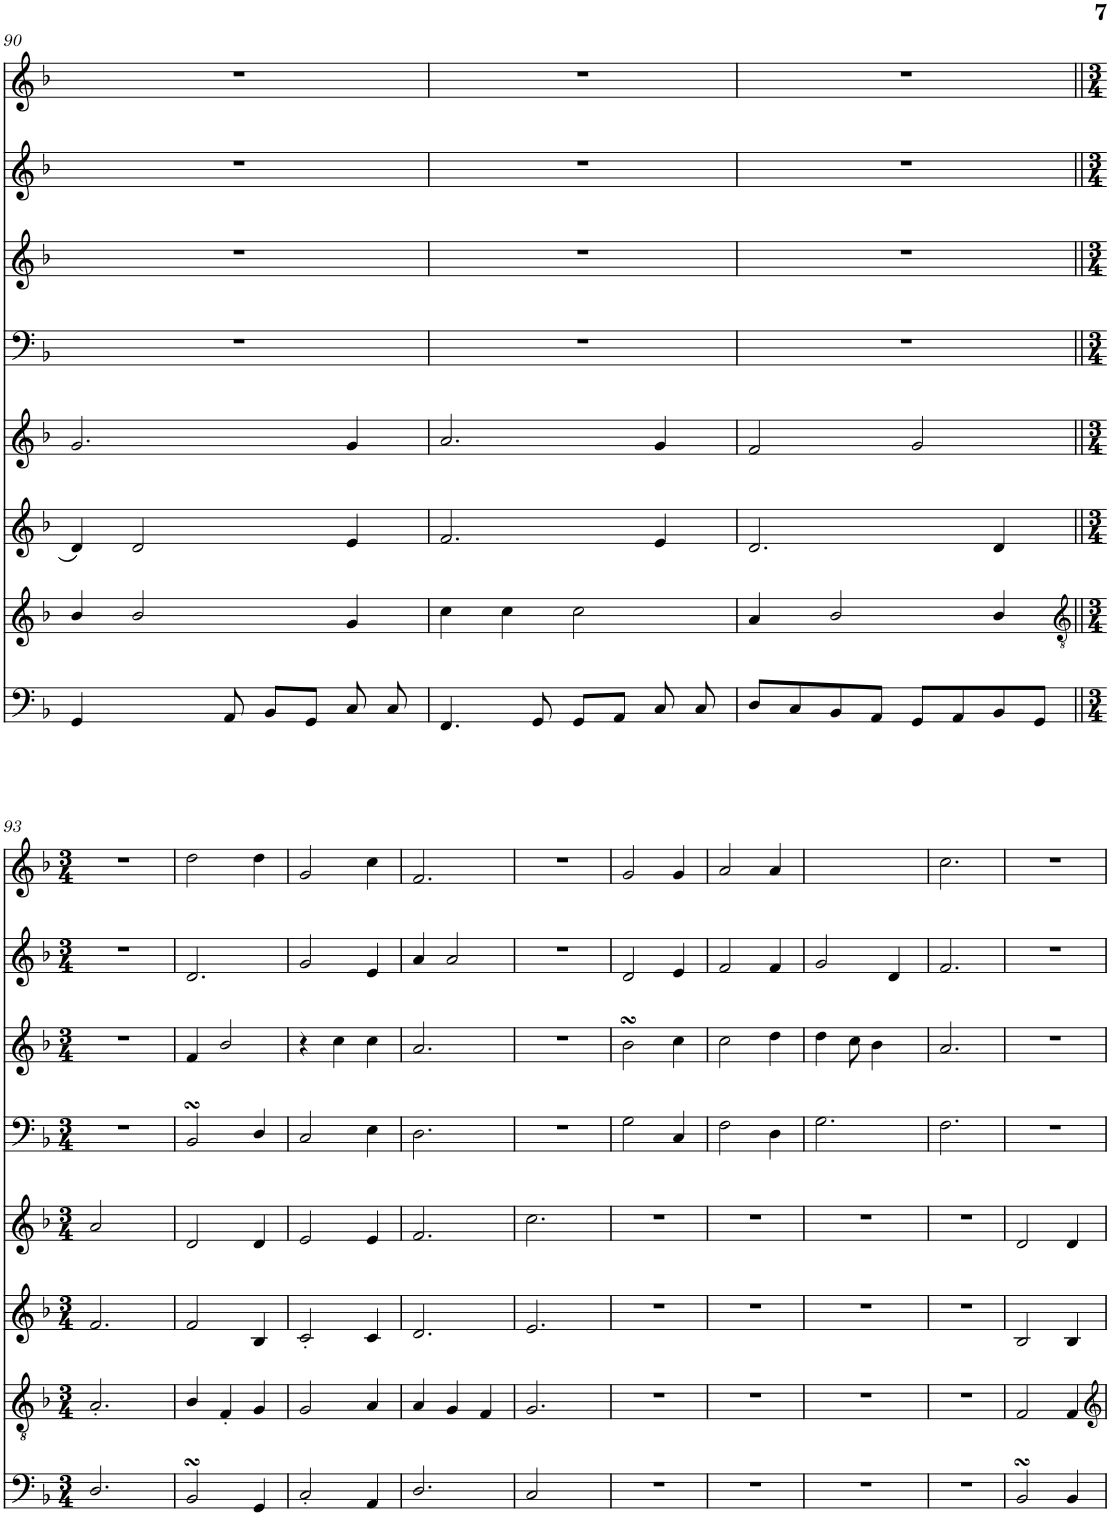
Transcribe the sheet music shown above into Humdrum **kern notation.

**kern	**kern	**kern	**kern	**kern	**kern	**kern	**kern
*part8	*part7	*part6	*part5	*part4	*part3	*part2	*part1
*staff8	*staff7	*staff6	*staff5	*staff4	*staff3	*staff2	*staff1
*I"Voice	*I"Voice	*I"Voice	*I"Voice	*I"Voice	*I"Voice	*I"Voice	*I"Voice
*I'V	*I'V	*I'V	*I'V	*I'V	*I'V	*I'V	*I'V
!!LO:PB:g=z
*clefF4	*clefG2	*clefG2	*clefG2	*clefF4	*clefG2	*clefG2	*clefG2
*k[b-]	*k[b-]	*k[b-]	*k[b-]	*k[b-]	*k[b-]	*k[b-]	*k[b-]
*M3/4	*M3/4	*M3/4	*M3/4	*M3/4	*M3/4	*M3/4	*M3/4
=90	=90	=90	=90	=90	=90	=90	=90
4GG/	4b-/	4d/	2.g/	2.r	2.r	2.r	2.r
2ryy	2b-/	2d/	.	.	.	.	.
8AA/	4.ryy	4.ryy	4.ryy	2ryy	2ryy	2ryy	2ryy
8BB-/L	.	.	.	.	.	.	.
8GG/J	.	.	.	.	.	.	.
8C/	4g/	4e/	4g/	.	.	.	.
8C/	.	.	.	8ryy	8ryy	8ryy	8ryy
=91	=91	=91	=91	=91	=91	=91	=91
4.FF/	4cc\	2.f/	2.a/	2.r	2.r	2.r	2.r
.	4cc\	.	.	.	.	.	.
8GG/	.	.	.	.	.	.	.
8GG/L	[4cc\	.	.	.	.	.	.
8AA/J	.	.	.	.	.	.	.
8C/	4ryy	4e/	4g/	4ryy	4ryy	4ryy	4ryy
8C/	.	.	.	.	.	.	.
=92	=92	=92	=92	=92	=92	=92	=92
8D/L	4a/	2.d/	2f/	2.r	2.r	2.r	2.r
8C/	.	.	.	.	.	.	.
8BB-/	4cc\]	.	.	.	.	.	.
8AA/J	.	.	.	.	.	.	.
8GG/L	2b-/	.	[4g/	.	.	.	.
8AA/	.	.	.	.	.	.	.
8BB-/	.	4d/	2ryy	2ryy	2ryy	2ryy	2ryy
8GG/J	.	.	.	.	.	.	.
4ryy	4b-/	4ryy	.	.	.	.	.
!!LO:LB:g=z
=93||	=93||	=93||	=93||	=93||	=93||	=93||	=93||
*	*clefGv2	*	*	*	*	*	*
*M3/4	*M3/4	*M3/4	*M3/4	*M3/4	*M3/4	*M3/4	*M3/4
2.D/	2.A'/	2.f/	2a/	2.r	2.r	2.r	2.r
.	.	.	4g/]	.	.	.	.
4ryy	4ryy	4ryy	4ryy	4ryy	4ryy	4ryy	4ryy
=94	=94	=94	=94	=94	=94	=94	=94
2BB-sSSs/	4B-/	2f/	2d/	2BB-sSSs/	4f/	2.d/	2dd\
.	4F'/	.	.	.	2b-/	.	.
4GG/	4G/	4B-/	4d/	4D/	.	.	4dd\
=95	=95	=95	=95	=95	=95	=95	=95
2C'/	2G/	2c'/	2e/	2C/	4r	2g/	2g/
.	.	.	.	.	4cc\	.	.
4AA/	4A/	4c/	4e/	4E\	4cc\	4e/	4cc\
=96	=96	=96	=96	=96	=96	=96	=96
2.D/	4A/	2.d/	2.f/	2.D\	2.a/	4a/	2.f/
.	4G/	.	.	.	.	2a/	.
.	4F/	.	.	.	.	.	.
=97	=97	=97	=97	=97	=97	=97	=97
2C/	2.G/	2.e/	2.cc\	2.r	2.r	2.r	2.r
4ryy	.	.	.	.	.	.	.
=98	=98	=98	=98	=98	=98	=98	=98
2.r	2.r	2.r	2.r	2G\	2b-sSSs\	2d/	2g/
.	.	.	.	4C/	4cc\	4e/	4g/
=99	=99	=99	=99	=99	=99	=99	=99
2.r	2.r	2.r	2.r	2F\	2cc\	2f/	2a/
.	.	.	.	4D\	4dd\	4f/	4a/
=100	=100	=100	=100	=100	=100	=100	=100
2.r	2.r	2.r	2.r	2.G\	4dd\	2g/	2.ryy
.	.	.	.	.	8cc\	.	.
.	.	.	.	.	4b-\	.	.
.	.	.	.	.	.	4d/	.
.	.	.	.	.	8ryy	.	.
=101	=101	=101	=101	=101	=101	=101	=101
2.r	2.r	2.r	2.r	2.F\	2.a/	2.f/	2.cc\
=102	=102	=102	=102	=102	=102	=102	=102
2BB-sSSs/	2F/	2B-/	2d/	2.r	2.r	2.r	2.r
4BB-/	4F/	4B-/	4d/	.	.	.	.
=	=	=	=	=	=	=	=
*-	*-	*-	*-	*-	*-	*-	*-
